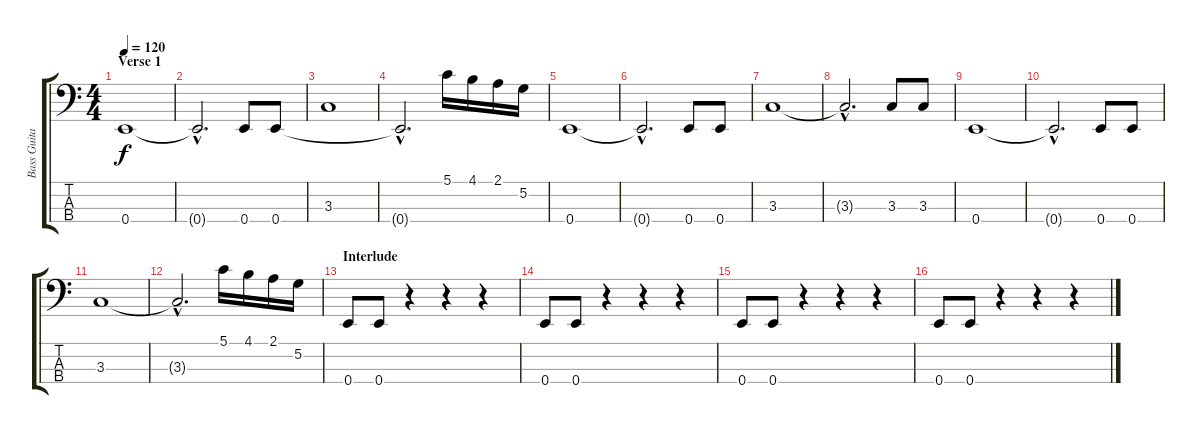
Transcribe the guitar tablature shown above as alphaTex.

\track ("Bass Guitar" "Bass Guita") {instrument electricbassfinger}
\staff {score tabs}
\tuning (G2 D2 A1 E1) {hide}
\ts (4 4)
\section ("" "Verse 1")
\tempo 120
\clef f4
\ks c
0.4.1{dy f} |
0.4{hac t}.2{d} 0.4.8 0.4.8 |
3.3.1 |
0.4{hac t}.2{d} 5.1.16 4.1.16 2.1.16 5.2.16 |
0.4.1 |
0.4{hac t}.2{d} 0.4.8 0.4.8 |
3.3.1 |
3.3{hac t}.2{d} 3.3.8 3.3.8 |
0.4.1 |
0.4{hac t}.2{d} 0.4.8 0.4.8 |
3.3.1 |
3.3{hac t}.2{d} 5.1.16 4.1.16 2.1.16 5.2.16 |
\section ("" "Interlude")
0.4.8 0.4.8 r.4 r.4 r.4 |
0.4.8 0.4.8 r.4 r.4 r.4 |
0.4.8 0.4.8 r.4 r.4 r.4 |
0.4.8 0.4.8 r.4 r.4 r.4
